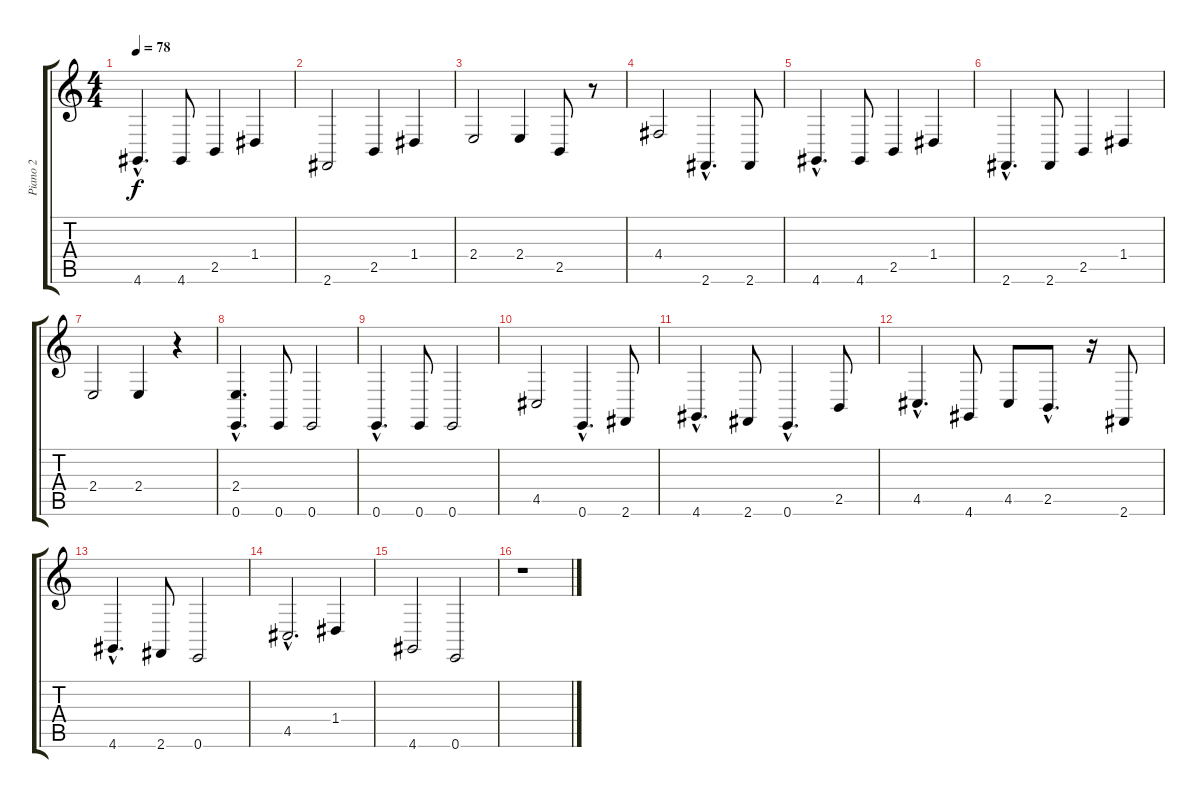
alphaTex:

\track ("Piano 2" "Piano 2") {instrument acousticgrandpiano}
\staff {score tabs}
\tuning (E4 B3 G3 D3 A2 E2) {hide}
\ts (4 4)
\tempo 78
\clef g2
\ks c
4.6{hac}.4{d dy f} 4.6.8 2.5.4 1.4.4 |
2.6.2 2.5.4 1.4.4 |
2.4.2 2.4.4 2.5.8 r.8 |
4.4.2 2.6{hac}.4{d} 2.6.8 |
4.6{hac}.4{d} 4.6.8 2.5.4 1.4.4 |
2.6{hac}.4{d} 2.6.8 2.5.4 1.4.4 |
2.4.2 2.4.4 r.4 |
(2.4 0.6{hac}).4{d} 0.6.8 0.6.2 |
0.6{hac}.4{d} 0.6.8 0.6.2 |
4.5.2 0.6{hac}.4{d} 2.6.8 |
4.6{hac}.4{d} 2.6.8 0.6{hac}.4{d} 2.5.8 |
4.5{hac}.4{d} 4.6.8 4.5.8 2.5{hac}.8{d} r.16 2.6.8 |
4.6{hac}.4{d} 2.6.8 0.6.2 |
4.5{hac}.2{d} 1.4.4 |
4.6.2 0.6.2 |
r.1
